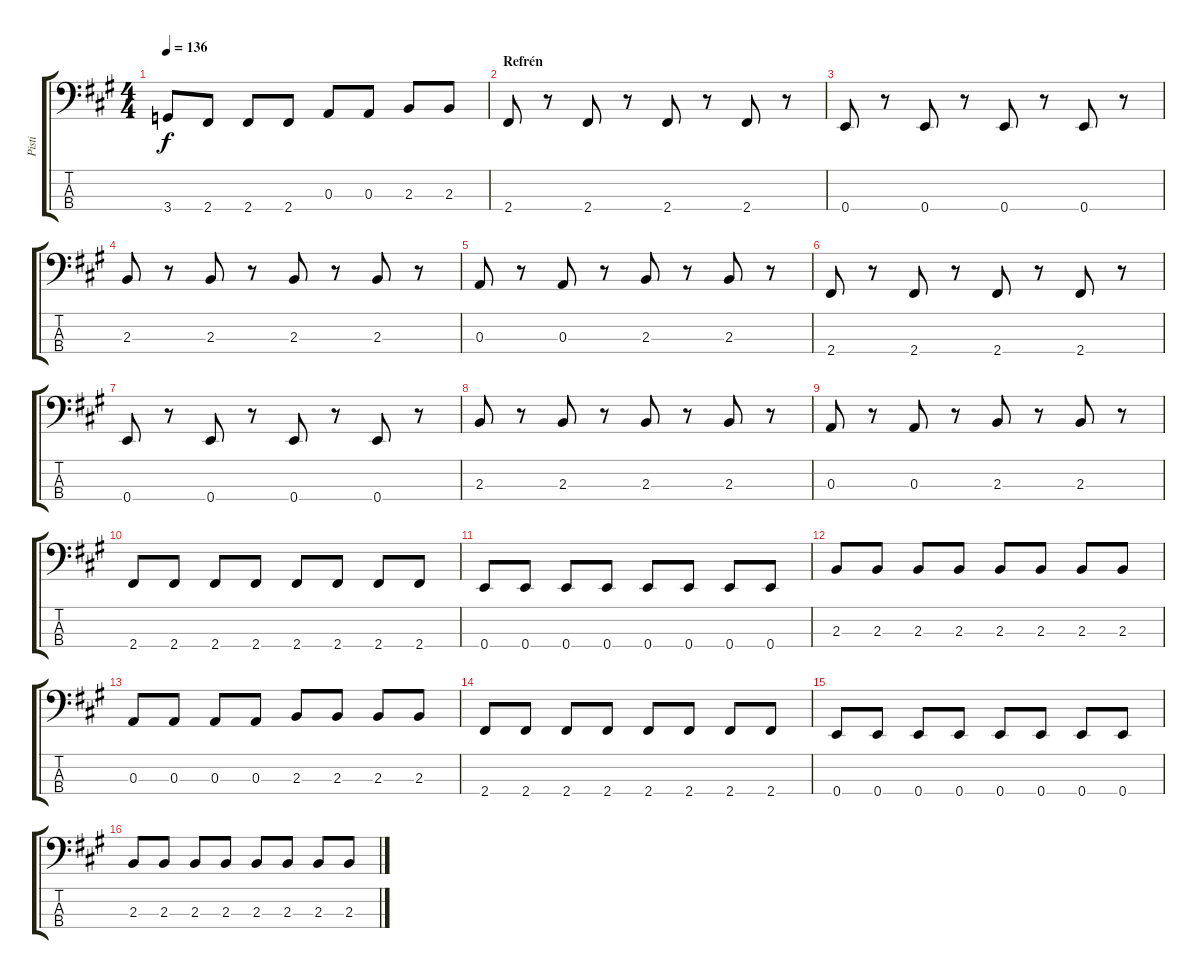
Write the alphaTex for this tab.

\track ("Pisti" "Pisti") {instrument electricbassfinger}
\staff {score tabs}
\tuning (G2 D2 A1 E1) {hide}
\ts (4 4)
\tempo 136
\clef f4
\ks f#minor
3.4.8{dy f} 2.4.8 2.4.8 2.4.8 0.3.8 0.3.8 2.3.8 2.3.8 |
\section ("" "Refrén")
2.4.8 r.8 2.4.8 r.8 2.4.8 r.8 2.4.8 r.8 |
0.4.8 r.8 0.4.8 r.8 0.4.8 r.8 0.4.8 r.8 |
2.3.8 r.8 2.3.8 r.8 2.3.8 r.8 2.3.8 r.8 |
0.3.8 r.8 0.3.8 r.8 2.3.8 r.8 2.3.8 r.8 |
2.4.8 r.8 2.4.8 r.8 2.4.8 r.8 2.4.8 r.8 |
0.4.8 r.8 0.4.8 r.8 0.4.8 r.8 0.4.8 r.8 |
2.3.8 r.8 2.3.8 r.8 2.3.8 r.8 2.3.8 r.8 |
0.3.8 r.8 0.3.8 r.8 2.3.8 r.8 2.3.8 r.8 |
2.4.8 2.4.8 2.4.8 2.4.8 2.4.8 2.4.8 2.4.8 2.4.8 |
0.4.8 0.4.8 0.4.8 0.4.8 0.4.8 0.4.8 0.4.8 0.4.8 |
2.3.8 2.3.8 2.3.8 2.3.8 2.3.8 2.3.8 2.3.8 2.3.8 |
0.3.8 0.3.8 0.3.8 0.3.8 2.3.8 2.3.8 2.3.8 2.3.8 |
2.4.8 2.4.8 2.4.8 2.4.8 2.4.8 2.4.8 2.4.8 2.4.8 |
0.4.8 0.4.8 0.4.8 0.4.8 0.4.8 0.4.8 0.4.8 0.4.8 |
2.3.8 2.3.8 2.3.8 2.3.8 2.3.8 2.3.8 2.3.8 2.3.8
